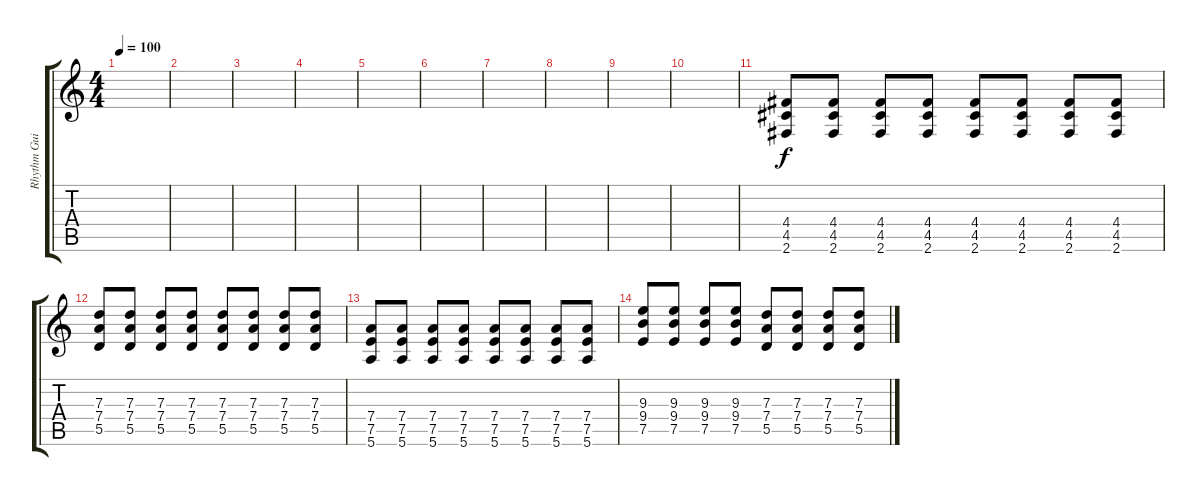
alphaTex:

\track ("Rhythm Guitar" "Rhythm Gui") {instrument overdrivenguitar}
\staff {score tabs}
\tuning (E4 B3 G3 D3 A2 E2) {hide}
\ts (4 4)
\tempo 100
\clef g2
\ks c
|
|
|
|
|
|
|
|
|
|
(4.4 4.5 2.6).8 (4.4 4.5 2.6).8 (4.4 4.5 2.6).8 (4.4 4.5 2.6).8 (4.4 4.5 2.6).8 (4.4 4.5 2.6).8 (4.4 4.5 2.6).8 (4.4 4.5 2.6).8 |
(7.3 7.4 5.5).8 (7.3 7.4 5.5).8 (7.3 7.4 5.5).8 (7.3 7.4 5.5).8 (7.3 7.4 5.5).8 (7.3 7.4 5.5).8 (7.3 7.4 5.5).8 (7.3 7.4 5.5).8 |
(7.4 7.5 5.6).8 (7.4 7.5 5.6).8 (7.4 7.5 5.6).8 (7.4 7.5 5.6).8 (7.4 7.5 5.6).8 (7.4 7.5 5.6).8 (7.4 7.5 5.6).8 (7.4 7.5 5.6).8 |
(9.3 9.4 7.5).8 (9.3 9.4 7.5).8 (9.3 9.4 7.5).8 (9.3 9.4 7.5).8 (7.3 7.4 5.5).8 (7.3 7.4 5.5).8 (7.3 7.4 5.5).8 (7.3 7.4 5.5).8
